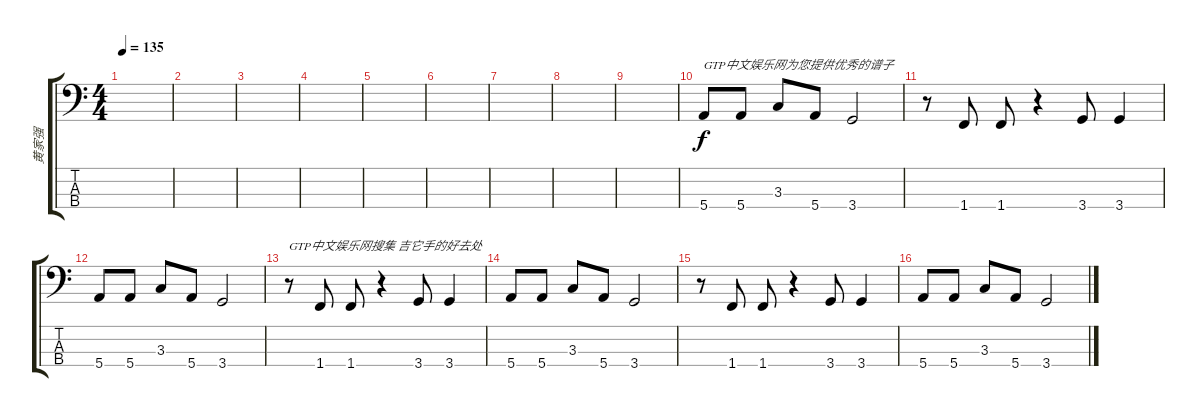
\track ("黄家强" "黄家强") {instrument electricbassfinger}
\staff {score tabs}
\tuning (G2 D2 A1 E1) {hide}
\ts (4 4)
\tempo 135
\clef f4
\ks c
|
|
|
|
|
|
|
|
|
5.4.8{txt "GTP中文娱乐网为您提供优秀的谱子"} 5.4.8 3.3.8 5.4.8 3.4.2 |
r.8 1.4.8 1.4.8 r.4 3.4.8 3.4.4 |
5.4.8 5.4.8 3.3.8 5.4.8 3.4.2 |
r.8{txt "GTP中文娱乐网搜集 吉它手的好去处"} 1.4.8 1.4.8 r.4 3.4.8 3.4.4 |
5.4.8 5.4.8 3.3.8 5.4.8 3.4.2 |
r.8 1.4.8 1.4.8 r.4 3.4.8 3.4.4 |
5.4.8 5.4.8 3.3.8 5.4.8 3.4.2
